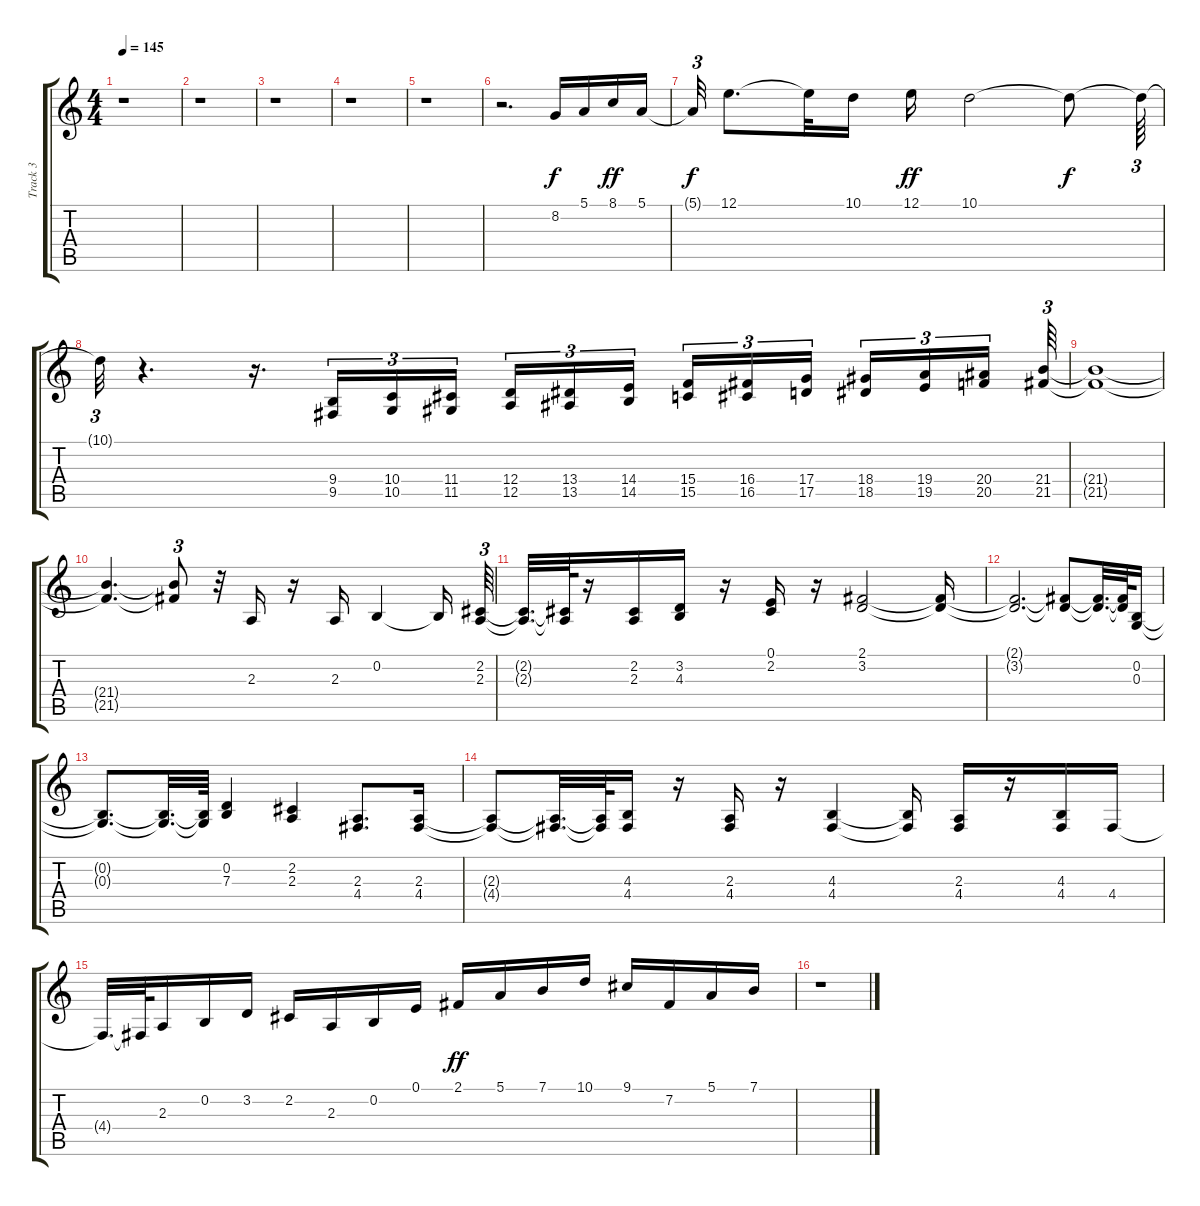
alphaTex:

\track ("Track 3" "Track 3") {instrument lead1square}
\staff {score tabs}
\tuning (E4 B3 G3 D3 A2 E2) {hide}
\ts (4 4)
\tempo 145
\clef g2
\ks c
r.1{dy ff} |
r.1 |
r.1 |
r.1 |
r.1 |
r.2{d} 8.2.16{dy f} 5.1.16 8.1.16{dy ff} 5.1.16 |
5.1{t}.32{tu (3 2) dy f} 12.1.8{d} 12.1{t}.32 10.1.16 12.1.16{dy ff} 10.1.2 10.1{t}.8{dy f} 10.1{t}.64{tu (3 2)} |
10.1{t}.32{tu (3 2)} r.4{d} r.16{d} (9.4 9.5).16{tu (3 2)} (10.4 10.5).16{tu (3 2)} (11.4 11.5).16{tu (3 2) beam splitsecondary} (12.4 12.5).16{tu (3 2)} (13.4 13.5).16{tu (3 2)} (14.4 14.5).16{tu (3 2) beam splitsecondary} (15.4 15.5).16{tu (3 2)} (16.4 16.5).16{tu (3 2)} (17.4 17.5).16{tu (3 2) beam splitsecondary} (18.4 18.5).16{tu (3 2)} (19.4 19.5).16{tu (3 2)} (20.4 20.5).16{tu (3 2) beam splitsecondary} (21.4 21.5).64{tu (3 2)} |
(21.4{t} 21.5{t}).1 |
(21.4{t} 21.5{t}).4{d} (21.4{t} 21.5{t}).8{tu (3 2)} r.32 2.3.16 r.16 2.3.16 0.2.4 0.2{t}.16 (2.2 2.3).64{tu (3 2)} |
(2.2{t} 2.3{t}).32{d} (2.2{t} 2.3{t}).64 r.16 (2.2 2.3).16 (3.2 4.3).16 r.16 (0.1 2.2).16 r.16 (2.1 3.2).2 (2.1{t} 3.2{t}).16 |
(2.1{t} 3.2{t}).2{d} (2.1{t} 3.2{t}).8 (2.1{t} 3.2{t}).32{d} (2.1{t} 3.2{t}).64 (0.2 0.3).16 |
(0.2{t} 0.3{t}).8{d} (0.2{t} 0.3{t}).32{d} (0.2{t} 0.3{t}).64 (0.2 7.3).4 (2.2 2.3).4 (2.3 4.4).8{d} (2.3 4.4).16 |
(2.3{t} 4.4{t}).8 (2.3{t} 4.4{t}).32{d} (2.3{t} 4.4{t}).64 (4.3 4.4).16 r.16 (2.3 4.4).16 r.16 (4.3 4.4).4 (4.3{t} 4.4{t}).16 (2.3 4.4).16 r.16 (4.3 4.4).16 4.4.16 |
4.4{t}.32{d} 4.4{t}.64 2.3.16 0.2.16 3.2.16 2.2.16 2.3.16 0.2.16 0.1.16 2.1.16{dy ff} 5.1.16 7.1.16 10.1.16 9.1.16 7.2.16 5.1.16 7.1.16 |
r.1
